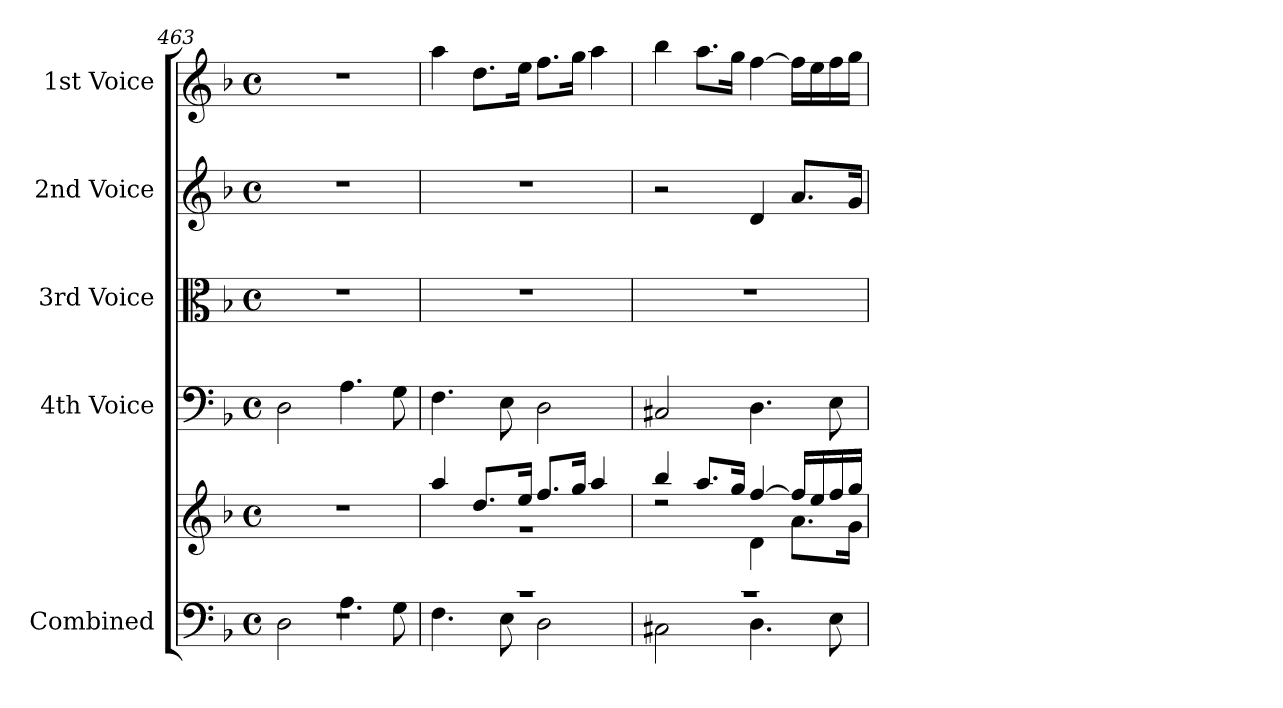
**kern	**kern	**kern	**kern	**kern	**kern
*part5	*part5	*part4	*part3	*part2	*part1
*staff6	*staff5	*staff4	*staff3	*staff2	*staff1
*I"Combined	*	*I"4th Voice	*I"3rd Voice	*I"2nd Voice	*I"1st Voice
!!LO:PB:g=z
*clefF4	*clefG2	*clefF4	*clefC3	*clefG2	*clefG2
*k[b-]	*k[b-]	*k[b-]	*k[b-]	*k[b-]	*k[b-]
*M4/4	*M4/4	*M4/4	*M4/4	*M4/4	*M4/4
*met(c)	*met(c)	*met(c)	*met(c)	*met(c)	*met(c)
*MM80	*MM80	*MM80	*MM80	*MM80	*MM80
=463	=463	=463	=463	=463	=463
*^	*	*	*	*	*
1rF	2D\	1r	2D\	1r	1r	1r
.	4.A\	.	4.A\	.	.	.
.	8G\	.	8G\	.	.	.
=464	=464	=464	=464	=464	=464	=464
*	*	*^	*	*	*	*
1r	4.F\	4aa/	1r	4.F\	1r	1r	4aa\
.	.	8.dd/L	.	.	.	.	8.dd\L
.	8E\	.	.	8E\	.	.	.
.	.	16ee/Jk	.	.	.	.	16ee\Jk
.	2D\	8.ff/L	.	2D\	.	.	8.ff\L
.	.	16gg/Jk	.	.	.	.	16gg\Jk
.	.	4aa/	.	.	.	.	4aa\
=465	=465	=465	=465	=465	=465	=465	=465
1r	2C#X\	4bb-/	2rdd	2C#X/	1r	2r	4bb-\
.	.	8.aa/L	.	.	.	.	8.aa\L
.	.	16gg/Jk	.	.	.	.	16gg\Jk
.	4.D\	[4ff/	4d\	4.D\	.	4d/	[4ff\
.	.	16ff/LL]	8.a\L	.	.	8.a/L	16ff\LL]
.	.	16ee/	.	.	.	.	16ee\
.	8E\	16ff/	.	8E\	.	.	16ff\
.	.	16gg/JJ	16g\Jk	.	.	16g/Jk	16gg\JJ
*v	*v	*	*	*	*	*	*
*	*v	*v	*	*	*	*
=	=	=	=	=	=
*-	*-	*-	*-	*-	*-
